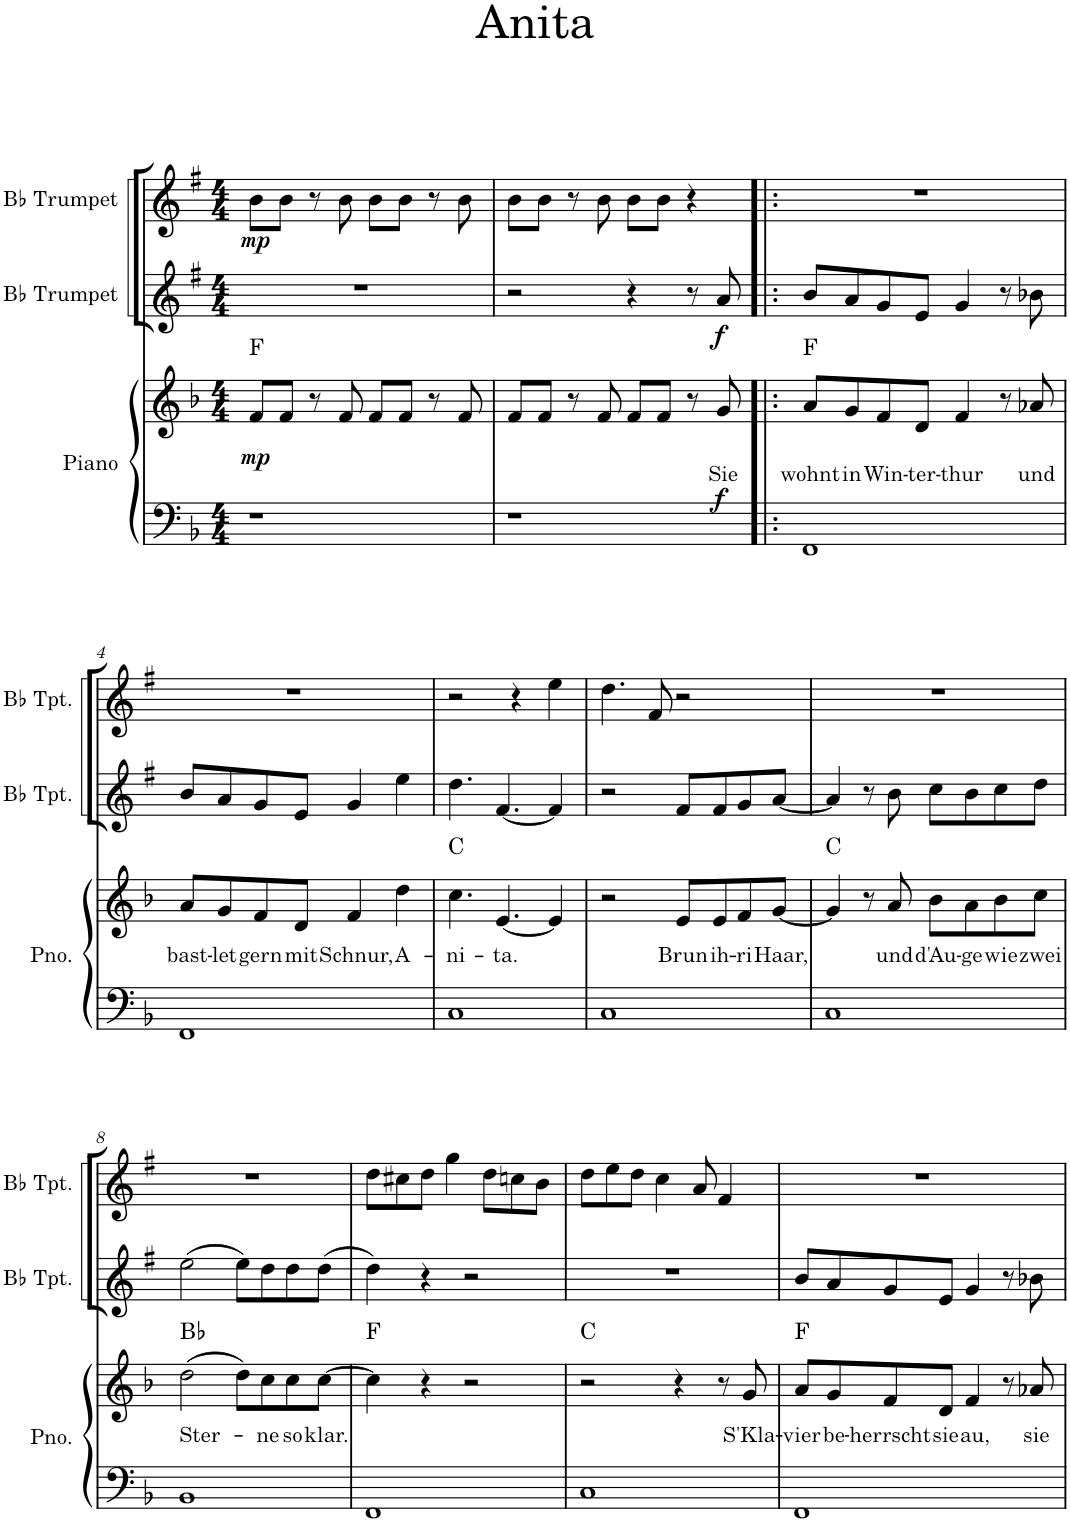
**kern	**kern	**text	**dynam	**harte	**kern	**dynam	**kern	**dynam
*part3	*part3	*part3	*part3	*part3	*part2	*part2	*part1	*part1
*staff4	*staff3	*staff3	*staff3/4	*	*staff2	*staff2	*staff1	*staff1
*I"Piano	*	*	*	*	*I"Bb Trumpet	*	*I"Bb Trumpet	*
*I'Pno.	*	*	*	*	*I'Bb Tpt.	*	*I'Bb Tpt.	*
*clefF4	*clefG2	*	*	*	*clefG2	*	*clefG2	*
*	*	*	*	*	*Trd1c2	*	*Trd1c2	*
*k[b-]	*k[b-]	*	*	*	*k[f#]	*	*k[f#]	*
*M4/4	*M4/4	*	*	*	*M4/4	*	*M4/4	*
=1	=1	=1	=1	=1	=1	=1	=1	=1
!	!	!	!LO:DY:b	!	!	!	!	!LO:DY:b
1r	8f/L	.	mp	F:maj	1r	.	8b\L	mp
.	8f/J	.	.	.	.	.	8b\J	.
.	8r	.	.	.	.	.	8r	.
.	8f/	.	.	.	.	.	8b\	.
.	8f/L	.	.	.	.	.	8b\L	.
.	8f/J	.	.	.	.	.	8b\J	.
.	8r	.	.	.	.	.	8r	.
.	8f/	.	.	.	.	.	8b\	.
=2	=2	=2	=2	=2	=2	=2	=2	=2
1r	8f/L	.	.	.	2r	.	8b\L	.
.	8f/J	.	.	.	.	.	8b\J	.
.	8r	.	.	.	.	.	8r	.
.	8f/	.	.	.	.	.	8b\	.
.	8f/L	.	.	.	4r	.	8b\L	.
.	8f/J	.	.	.	.	.	8b\J	.
.	8r	.	.	.	8r	.	4r	.
!	!	!LO:LY:b	!LO:DY:b	!	!	!LO:DY:b	!	!
.	8g/	Sie	f	.	8a/	f	.	.
=3!|:	=3!|:	=3!|:	=3!|:	=3!|:	=3!|:	=3!|:	=3!|:	=3!|:
!	!	!LO:LY:b	!	!	!	!	!	!
1FF	8a/L	wohnt	.	F:maj	8b/L	.	1r	.
!	!	!LO:LY:b	!	!	!	!	!	!
.	8g/	in	.	.	8a/	.	.	.
!	!	!LO:LY:b	!	!	!	!	!	!
.	8f/	Win-	.	.	8g/	.	.	.
!	!	!LO:LY:b	!	!	!	!	!	!
.	8d/J	-ter-	.	.	8e/J	.	.	.
!	!	!LO:LY:b	!	!	!	!	!	!
.	4f/	-thur	.	.	4g/	.	.	.
.	8r	.	.	.	8r	.	.	.
!	!	!LO:LY:b	!	!	!	!	!	!
.	8a-X/	und	.	.	8b-X\	.	.	.
!!LO:LB:g=z
=4	=4	=4	=4	=4	=4	=4	=4	=4
!	!	!LO:LY:b	!	!	!	!	!	!
1FF	8a/L	bast-	.	.	8b/L	.	1r	.
!	!	!LO:LY:b	!	!	!	!	!	!
.	8g/	-let	.	.	8a/	.	.	.
!	!	!LO:LY:b	!	!	!	!	!	!
.	8f/	gern	.	.	8g/	.	.	.
!	!	!LO:LY:b	!	!	!	!	!	!
.	8d/J	mit	.	.	8e/J	.	.	.
!	!	!LO:LY:b	!	!	!	!	!	!
.	4f/	Schnur,	.	.	4g/	.	.	.
!	!	!LO:LY:b	!	!	!	!	!	!
.	4dd\	A-	.	.	4ee\	.	.	.
=5	=5	=5	=5	=5	=5	=5	=5	=5
!	!	!LO:LY:b	!	!	!	!	!	!
1C	4.cc\	-ni-	.	C:maj	4.dd\	.	2r	.
!	!	!LO:LY:b	!	!	!	!	!	!
.	[4.e/	-ta.	.	.	[4.f#/	.	.	.
.	.	.	.	.	.	.	4r	.
.	4e/]	.	.	.	4f#/]	.	4ee\	.
=6	=6	=6	=6	=6	=6	=6	=6	=6
1C	2r	.	.	.	2r	.	4.dd\	.
.	.	.	.	.	.	.	8f#/	.
!	!	!LO:LY:b	!	!	!	!	!	!
.	8e/L	Brun	.	.	8f#/L	.	2r	.
!	!	!LO:LY:b	!	!	!	!	!	!
.	8e/	ih-	.	.	8f#/	.	.	.
!	!	!LO:LY:b	!	!	!	!	!	!
.	8f/	-ri	.	.	8g/	.	.	.
!	!	!LO:LY:b	!	!	!	!	!	!
.	[8g/J	Haar,	.	.	[8a/J	.	.	.
=7	=7	=7	=7	=7	=7	=7	=7	=7
1C	4g/]	.	.	C:maj	4a/]	.	1r	.
.	8r	.	.	.	8r	.	.	.
!	!	!LO:LY:b	!	!	!	!	!	!
.	8a/	und	.	.	8b\	.	.	.
!	!	!LO:LY:b	!	!	!	!	!	!
.	8b-\L	d'Au-	.	.	8cc\L	.	.	.
!	!	!LO:LY:b	!	!	!	!	!	!
.	8a\	-ge	.	.	8b\	.	.	.
!	!	!LO:LY:b	!	!	!	!	!	!
.	8b-\	wie	.	.	8cc\	.	.	.
!	!	!LO:LY:b	!	!	!	!	!	!
.	8cc\J	zwei	.	.	8dd\J	.	.	.
!!LO:LB:g=z
=8	=8	=8	=8	=8	=8	=8	=8	=8
!	!	!LO:LY:b	!	!	!	!	!	!
1BB-	(2dd\	Ster-	.	Bb:maj	(2ee\	.	1r	.
.	8dd\L)	.	.	.	8ee\L)	.	.	.
!	!	!LO:LY:b	!	!	!	!	!	!
.	8cc\	ne	.	.	8dd\	.	.	.
!	!	!LO:LY:b	!	!	!	!	!	!
.	8cc\	so	.	.	8dd\	.	.	.
!	!	!LO:LY:b	!	!	!	!	!	!
.	[8cc\J	klar.	.	.	(8dd\J	.	.	.
=9	=9	=9	=9	=9	=9	=9	=9	=9
1FF	4cc\]	.	.	F:maj	4dd\)	.	8dd\L	.
.	.	.	.	.	.	.	8cc#X\	.
.	4r	.	.	.	4r	.	8dd\J	.
.	.	.	.	.	.	.	4gg\	.
.	2r	.	.	.	2r	.	.	.
.	.	.	.	.	.	.	8dd\L	.
.	.	.	.	.	.	.	8ccn\	.
.	.	.	.	.	.	.	8b\J	.
=10	=10	=10	=10	=10	=10	=10	=10	=10
1C	2r	.	.	C:maj	1r	.	8dd\L	.
.	.	.	.	.	.	.	8ee\	.
.	.	.	.	.	.	.	8dd\J	.
.	.	.	.	.	.	.	4cc\	.
.	4r	.	.	.	.	.	.	.
.	.	.	.	.	.	.	8a/	.
.	8r	.	.	.	.	.	4f#/	.
!	!	!LO:LY:b	!	!	!	!	!	!
.	8g/	S'Kla-	.	.	.	.	.	.
=11	=11	=11	=11	=11	=11	=11	=11	=11
!	!	!LO:LY:b	!	!	!	!	!	!
1FF	8a/L	-vier	.	F:maj	8b/L	.	1r	.
!	!	!LO:LY:b	!	!	!	!	!	!
.	8g/	be-	.	.	8a/	.	.	.
!	!	!LO:LY:b	!	!	!	!	!	!
.	8f/	-herrscht	.	.	8g/	.	.	.
!	!	!LO:LY:b	!	!	!	!	!	!
.	8d/J	sie	.	.	8e/J	.	.	.
!	!	!LO:LY:b	!	!	!	!	!	!
.	4f/	au,	.	.	4g/	.	.	.
.	8r	.	.	.	8r	.	.	.
!	!	!LO:LY:b	!	!	!	!	!	!
.	8a-X/	sie	.	.	8b-X\	.	.	.
=	=	=	=	=	=	=	=	=
*-	*-	*-	*-	*-	*-	*-	*-	*-
